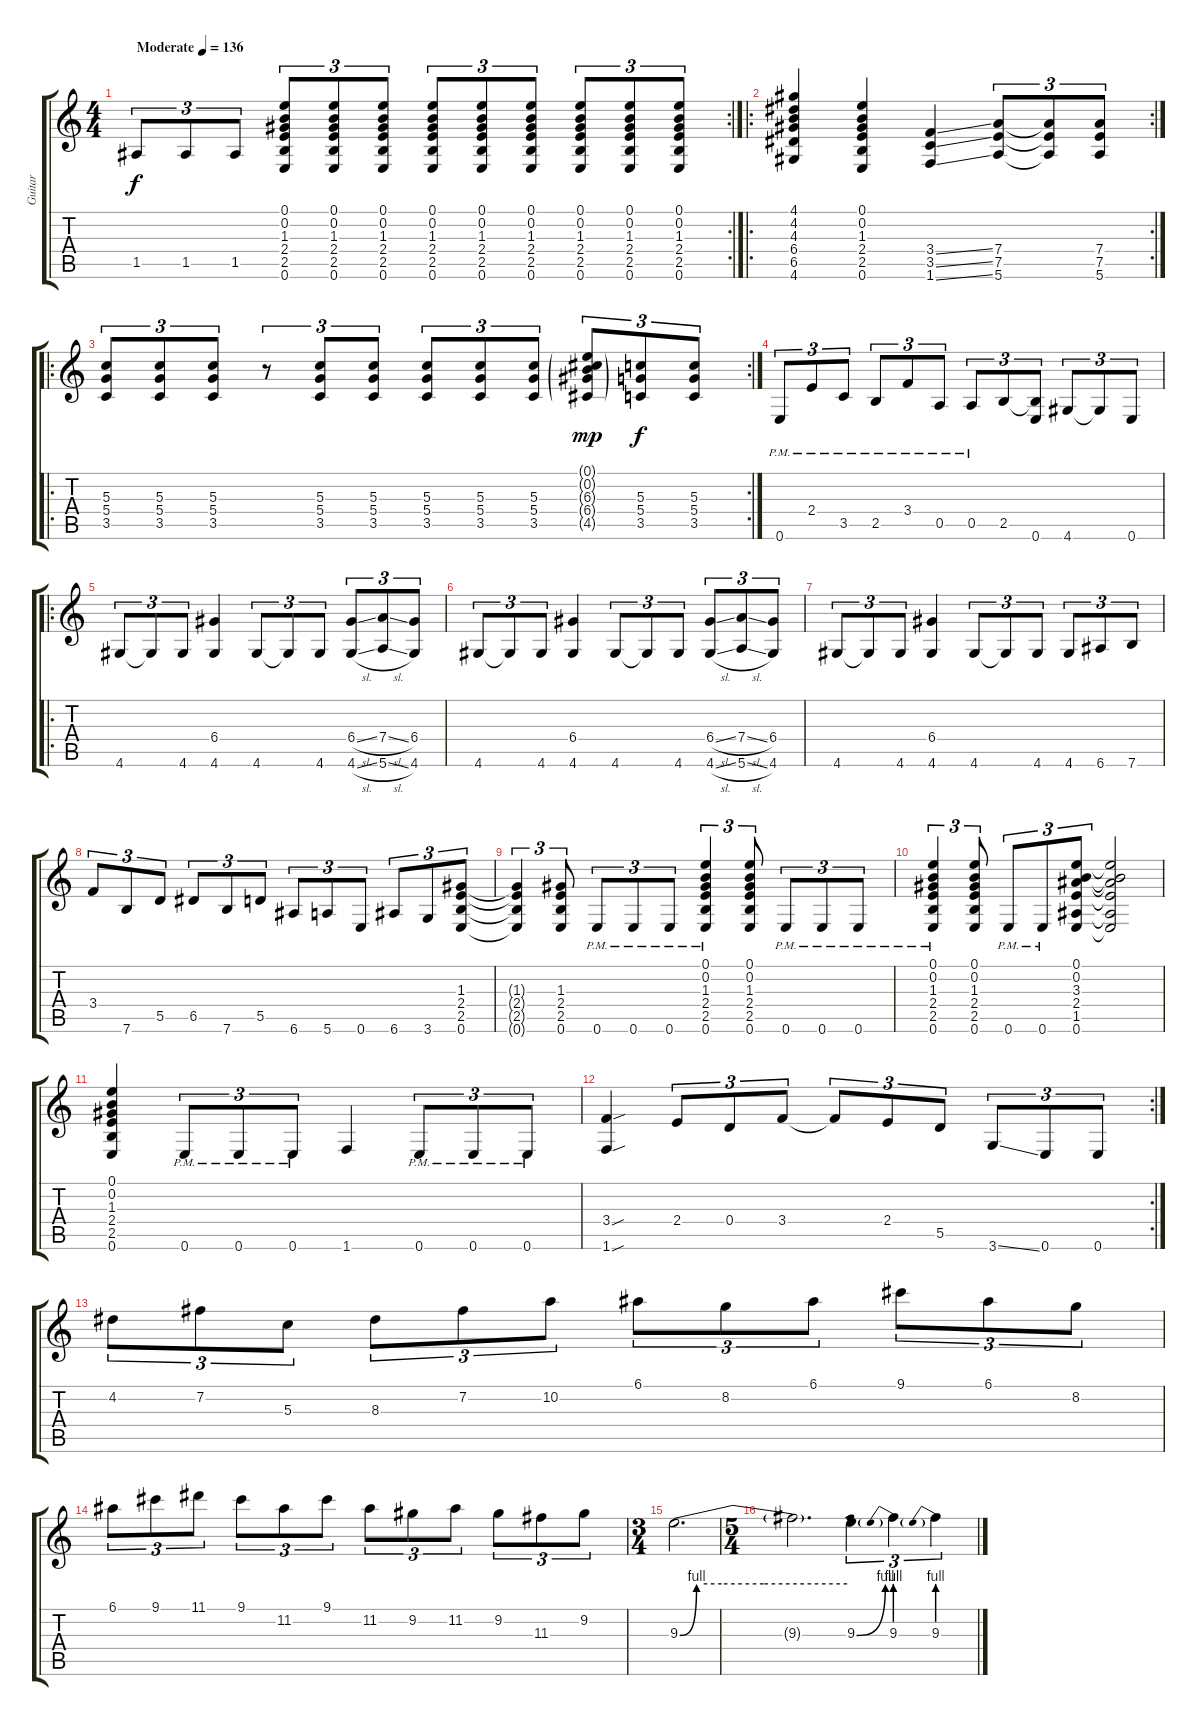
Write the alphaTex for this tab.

\track ("Guitar" "Guitar") {instrument distortionguitar}
\staff {score tabs}
\tuning (E4 B3 G3 D3 A2 E2) {hide}
\rc 2
\ts (4 4)
\tempo (136 "Moderate")
\clef g2
\ks c
1.5.8{tu (3 2) dy f instrument distortionguitar} 1.5.8{tu (3 2)} 1.5.8{tu (3 2)} (0.1 0.2 1.3 2.4 2.5 0.6).8{tu (3 2)} (0.1 0.2 1.3 2.4 2.5 0.6).8{tu (3 2)} (0.1 0.2 1.3 2.4 2.5 0.6).8{tu (3 2)} (0.1 0.2 1.3 2.4 2.5 0.6).8{tu (3 2)} (0.1 0.2 1.3 2.4 2.5 0.6).8{tu (3 2)} (0.1 0.2 1.3 2.4 2.5 0.6).8{tu (3 2)} (0.1 0.2 1.3 2.4 2.5 0.6).8{tu (3 2)} (0.1 0.2 1.3 2.4 2.5 0.6).8{tu (3 2)} (0.1 0.2 1.3 2.4 2.5 0.6).8{tu (3 2)} |
\ro
\rc 2
(4.1 4.2 4.3 6.4 6.5 4.6).4 (0.1 0.2 1.3 2.4 2.5 0.6).4 (3.4{ss} 3.5{ss} 1.6{ss}).4 (7.4 7.5 5.6).8{tu (3 2)} (7.4{t} 7.5{t} 5.6{t}).8{tu (3 2)} (7.4 7.5 5.6).8{tu (3 2)} |
\ro
\rc 2
(5.3 5.4 3.5).8{tu (3 2)} (5.3 5.4 3.5).8{tu (3 2)} (5.3 5.4 3.5).8{tu (3 2)} r.8{tu (3 2)} (5.3 5.4 3.5).8{tu (3 2)} (5.3 5.4 3.5).8{tu (3 2)} (5.3 5.4 3.5).8{tu (3 2)} (5.3 5.4 3.5).8{tu (3 2)} (5.3 5.4 3.5).8{tu (3 2)} (0.1{g} 0.2{g} 6.3{g} 6.4{g} 4.5{g}).8{tu (3 2) dy mp} (5.3 5.4 3.5).8{tu (3 2) dy f} (5.3 5.4 3.5).8{tu (3 2)} |
0.6{pm}.8{tu (3 2)} 2.4{pm}.8{tu (3 2)} 3.5{pm}.8{tu (3 2)} 2.5{pm}.8{tu (3 2)} 3.4{pm}.8{tu (3 2)} 0.5{pm}.8{tu (3 2)} 0.5{pm}.8{tu (3 2)} 2.5.8{tu (3 2)} (2.5{t} 0.6).8{tu (3 2)} 4.6.8{tu (3 2)} 4.6{t}.8{tu (3 2)} 0.6.8{tu (3 2)} |
\ro
4.6.8{tu (3 2)} 4.6{t}.8{tu (3 2)} 4.6.8{tu (3 2)} (6.4 4.6).4 4.6.8{tu (3 2)} 4.6{t}.8{tu (3 2)} 4.6.8{tu (3 2)} (6.4{sl} 4.6{sl}).8{tu (3 2)} (7.4{sl} 5.6{sl}).8{tu (3 2)} (6.4 4.6).8{tu (3 2)} |
4.6.8{tu (3 2)} 4.6{t}.8{tu (3 2)} 4.6.8{tu (3 2)} (6.4 4.6).4 4.6.8{tu (3 2)} 4.6{t}.8{tu (3 2)} 4.6.8{tu (3 2)} (6.4{sl} 4.6{sl}).8{tu (3 2)} (7.4{sl} 5.6{sl}).8{tu (3 2)} (6.4 4.6).8{tu (3 2)} |
4.6.8{tu (3 2)} 4.6{t}.8{tu (3 2)} 4.6.8{tu (3 2)} (6.4 4.6).4 4.6.8{tu (3 2)} 4.6{t}.8{tu (3 2)} 4.6.8{tu (3 2)} 4.6.8{tu (3 2)} 6.6.8{tu (3 2)} 7.6.8{tu (3 2)} |
3.4.8{tu (3 2)} 7.6.8{tu (3 2)} 5.5.8{tu (3 2)} 6.5.8{tu (3 2)} 7.6.8{tu (3 2)} 5.5.8{tu (3 2)} 6.6.8{tu (3 2)} 5.6.8{tu (3 2)} 0.6.8{tu (3 2)} 6.6.8{tu (3 2)} 3.6.8{tu (3 2)} (1.3 2.4 2.5 0.6).8{tu (3 2)} |
(1.3{t} 2.4{t} 2.5{t} 0.6{t}).4{tu (3 2)} (1.3 2.4 2.5 0.6).8{tu (3 2)} 0.6{pm}.8{tu (3 2)} 0.6{pm}.8{tu (3 2)} 0.6{pm}.8{tu (3 2)} (0.1 0.2 1.3 2.4 2.5 0.6{pm}).4{tu (3 2)} (0.1 0.2 1.3 2.4 2.5 0.6).8{tu (3 2)} 0.6{pm}.8{tu (3 2)} 0.6{pm}.8{tu (3 2)} 0.6{pm}.8{tu (3 2)} |
(0.1 0.2 1.3 2.4 2.5 0.6{pm}).4{tu (3 2)} (0.1 0.2 1.3 2.4 2.5 0.6).8{tu (3 2)} 0.6{pm}.8{tu (3 2)} 0.6{pm}.8{tu (3 2)} (0.1 0.2 3.3 2.4 1.5 0.6).8{tu (3 2)} (0.1{t} 0.2{t} 3.3{t} 2.4{t} 1.5{t} 0.6{t}).2 |
(0.1 0.2 1.3 2.4 2.5 0.6).4 0.6{pm}.8{tu (3 2)} 0.6{pm}.8{tu (3 2)} 0.6{pm}.8{tu (3 2)} 1.6.4 0.6{pm}.8{tu (3 2)} 0.6{pm}.8{tu (3 2)} 0.6{pm}.8{tu (3 2)} |
\rc 2
(3.4{sou} 1.6{sou}).4 2.4.8{tu (3 2)} 0.4.8{tu (3 2)} 3.4.8{tu (3 2)} 3.4{t}.8{tu (3 2)} 2.4.8{tu (3 2)} 5.5.8{tu (3 2)} 3.6{ss}.8{tu (3 2)} 0.6.8{tu (3 2)} 0.6.8{tu (3 2)} |
4.2.8{tu (3 2)} 7.2.8{tu (3 2)} 5.3.8{tu (3 2)} 8.3.8{tu (3 2)} 7.2.8{tu (3 2)} 10.2.8{tu (3 2)} 6.1.8{tu (3 2)} 8.2.8{tu (3 2)} 6.1.8{tu (3 2)} 9.1.8{tu (3 2)} 6.1.8{tu (3 2)} 8.2.8{tu (3 2)} |
6.1.8{tu (3 2)} 9.1.8{tu (3 2)} 11.1.8{tu (3 2)} 9.1.8{tu (3 2)} 11.2.8{tu (3 2)} 9.1.8{tu (3 2)} 11.2.8{tu (3 2)} 9.2.8{tu (3 2)} 11.2.8{tu (3 2)} 9.2.8{tu (3 2)} 11.3.8{tu (3 2)} 9.2.8{tu (3 2)} |
\ts (3 4)
9.3{be (custom 0 0 6 4 15 4 30 4 60 4)}.2{d} |
\ts (5 4)
9.3{t}.2{d} 9.3{be (bend 0 0 60 4)}.4{tu (3 2)} 9.3{be (prebend 0 4 60 4)}.4{tu (3 2)} 9.3{be (prebend 0 4 60 4)}.4{tu (3 2)}
